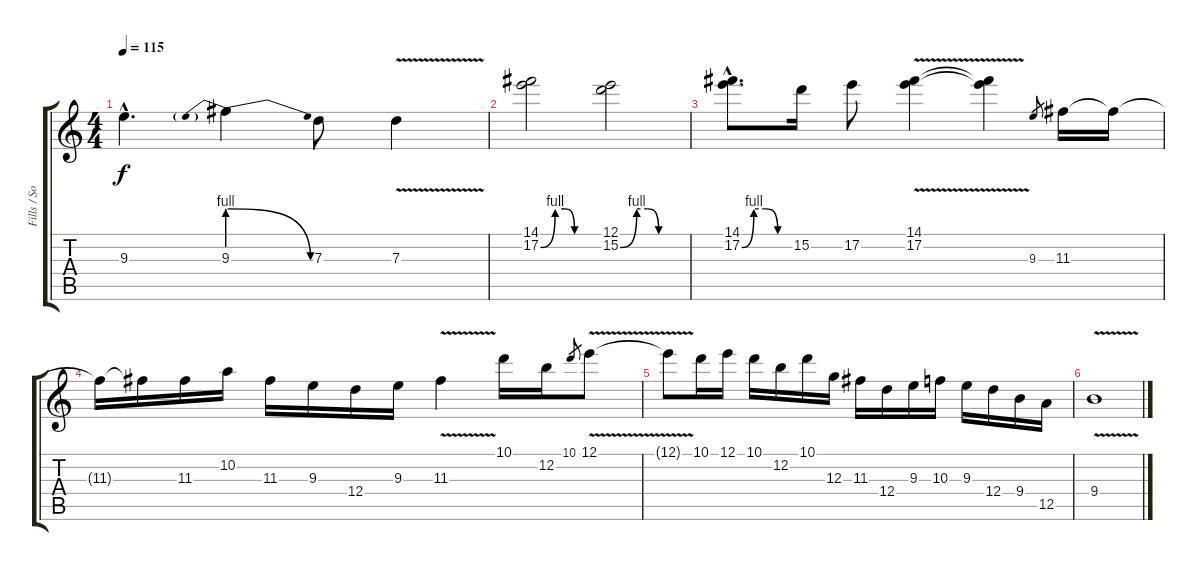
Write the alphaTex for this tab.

\track ("Fills / Solo" "Fills / So") {instrument distortionguitar}
\staff {score tabs}
\tuning (E4 B3 G3 D3 A2 E2) {hide}
\ts (4 4)
\tempo 115
\clef g2
\ks c
9.3{hac t}.4{d dy f} 9.3{be (prebendrelease 0 4 60 0)}.4 7.3.8 7.3{v}.4 |
(14.1 17.2{be (custom 0 0 15 4 25 4 35 0 60 0)}).2 (12.1 15.2{be (custom 0 0 15 4 25 4 35 0 60 0)}).2 |
(14.1{hac} 17.2{be (custom 0 0 15 4 30 4 45 0 60 0) hac}).8{d} 15.2.16 17.2.8 (14.1{v} 17.2).4 (14.1{t} 17.2{t}).4 9.3.8{gr} 11.3.16 11.3{t}.16 |
11.3{t}.16 11.3{t}.16 11.3.16 10.2.16 11.3.16 9.3.16 12.4.16 9.3.16 11.3{v}.4 10.1.16 12.2.16 10.1.8{gr} 12.1{v}.8 |
12.1{t}.8 10.1.16 12.1.16 10.1.16 12.2.16 10.1.16 12.3.16 11.3.16 12.4.16 9.3.16 10.3.16 9.3.16 12.4.16 9.4.16 12.5.16 |
9.4{v}.1
